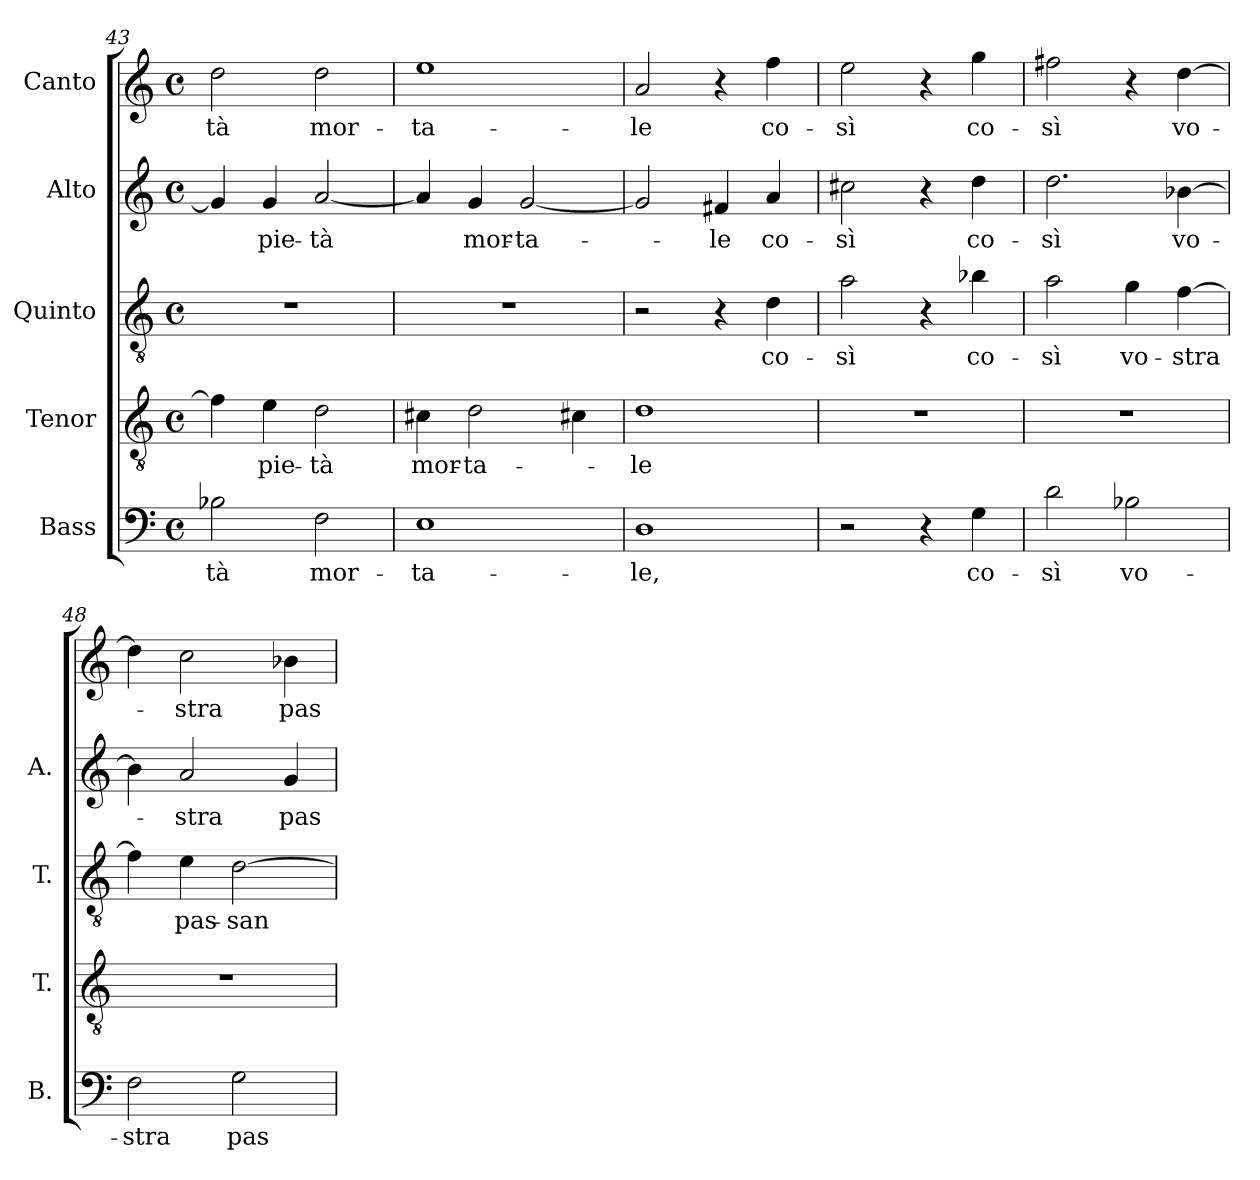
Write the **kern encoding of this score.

**kern	**text	**kern	**text	**kern	**text	**kern	**text	**kern	**text
*part5	*part5	*part4	*part4	*part3	*part3	*part2	*part2	*part1	*part1
*staff5	*staff5	*staff4	*staff4	*staff3	*staff3	*staff2	*staff2	*staff1	*staff1
*I"Bass	*	*I"Tenor	*	*I"Quinto	*	*I"Alto	*	*I"Canto	*
*I'B.	*	*I'T.	*	*I'T.	*	*I'A.	*	*	*
*clefF4	*	*clefGv2	*	*clefGv2	*	*clefG2	*	*clefG2	*
*	*	*ITrd7c12	*	*ITrd7c12	*	*	*	*	*
*k[]	*	*k[]	*	*k[]	*	*k[]	*	*k[]	*
*C:	*	*C:	*	*C:	*	*C:	*	*C:	*
*M4/4	*	*M4/4	*	*M4/4	*	*M4/4	*	*M4/4	*
*met(c)	*	*met(c)	*	*met(c)	*	*met(c)	*	*met(c)	*
=43	=43	=43	=43	=43	=43	=43	=43	=43	=43
!	!LO:LY:b:color=#000000	!	!	!	!	!	!	!	!
!	!	!	!	!	!	!	!	!	!LO:LY:b:color=#000000
2B-Xi\	-tà	4Fi\]	.	1r	.	4gi/]	.	2ddi\	-tà
!	!	!	!LO:LY:b:color=#000000	!	!	!	!	!	!
!	!	!	!	!	!	!	!LO:LY:b:color=#000000	!	!
.	.	4Ei\	pie-	.	.	4gi/	pie-	.	.
!	!LO:LY:b:color=#000000	!	!	!	!	!	!	!	!
!	!	!	!LO:LY:b:color=#000000	!	!	!	!	!	!
!	!	!	!	!	!	!	!LO:LY:b:color=#000000	!	!
!	!	!	!	!	!	!	!	!	!LO:LY:b:color=#000000
2Fi\	mor-	2Di\	-tà	.	.	[<2ai/	-tà	2ddi\	mor-
=44	=44	=44	=44	=44	=44	=44	=44	=44	=44
!	!LO:LY:b:color=#000000	!	!	!	!	!	!	!	!
!	!	!	!LO:LY:b:color=#000000	!	!	!	!	!	!
!	!	!	!	!	!	!	!	!	!LO:LY:b:color=#000000
1Ei	-ta-	4C#Xi\	mor-	1r	.	4ai/]	.	1eei	-ta-
!	!	!	!LO:LY:b:color=#000000	!	!	!	!	!	!
!	!	!	!	!	!	!	!LO:LY:b:color=#000000	!	!
.	.	2Di\	-ta-	.	.	4gi/	mor-	.	.
!	!	!	!	!	!	!	!LO:LY:b:color=#000000	!	!
.	.	.	.	.	.	[<2gi/	-ta-	.	.
.	.	4C#Xi\	.	.	.	.	.	.	.
=45	=45	=45	=45	=45	=45	=45	=45	=45	=45
!	!LO:LY:b:color=#000000	!	!	!	!	!	!	!	!
!	!	!	!LO:LY:b:color=#000000	!	!	!	!	!	!
!	!	!	!	!	!	!	!	!	!LO:LY:b:color=#000000
1Di	-le,	1Di	-le	2r	.	2gi/]	.	2ai/	-le
!	!	!	!	!	!	!	!LO:LY:b:color=#000000	!	!
.	.	.	.	4r	.	4f#Xi/	-le	4r	.
!	!	!	!	!	!LO:LY:b:color=#000000	!	!	!	!
!	!	!	!	!	!	!	!LO:LY:b:color=#000000	!	!
!	!	!	!	!	!	!	!	!	!LO:LY:b:color=#000000
.	.	.	.	4Di\	co-	4ai/	co-	4ffi\	co-
!!LO:LB:g=z
=46	=46	=46	=46	=46	=46	=46	=46	=46	=46
!	!	!	!	!	!LO:LY:b:color=#000000	!	!	!	!
!	!	!	!	!	!	!	!LO:LY:b:color=#000000	!	!
!	!	!	!	!	!	!	!	!	!LO:LY:b:color=#000000
2r	.	1r	.	2Ai\	-sì	2cc#Xi\	-sì	2eei\	-sì
4r	.	.	.	4r	.	4r	.	4r	.
!	!LO:LY:b:color=#000000	!	!	!	!	!	!	!	!
!	!	!	!	!	!LO:LY:b:color=#000000	!	!	!	!
!	!	!	!	!	!	!	!LO:LY:b:color=#000000	!	!
!	!	!	!	!	!	!	!	!	!LO:LY:b:color=#000000
4Gi\	co-	.	.	4B-Xi\	co-	4ddi\	co-	4ggi\	co-
=47	=47	=47	=47	=47	=47	=47	=47	=47	=47
!	!LO:LY:b:color=#000000	!	!	!	!	!	!	!	!
!	!	!	!	!	!LO:LY:b:color=#000000	!	!	!	!
!	!	!	!	!	!	!	!LO:LY:b:color=#000000	!	!
!	!	!	!	!	!	!	!	!	!LO:LY:b:color=#000000
2di\	-sì	1r	.	2Ai\	-sì	2.ddi\	-sì	2ff#Xi\	-sì
!	!LO:LY:b:color=#000000	!	!	!	!	!	!	!	!
!	!	!	!	!	!LO:LY:b:color=#000000	!	!	!	!
2B-Xi\	vo-	.	.	4Gi\	vo-	.	.	4r	.
!	!	!	!	!	!LO:LY:b:color=#000000	!	!	!	!
!	!	!	!	!	!	!	!LO:LY:b:color=#000000	!	!
!	!	!	!	!	!	!	!	!	!LO:LY:b:color=#000000
.	.	.	.	[>4Fi\	-stra	[>4b-Xi\	vo-	[>4ddi\	vo-
=48	=48	=48	=48	=48	=48	=48	=48	=48	=48
!	!LO:LY:b:color=#000000	!	!	!	!	!	!	!	!
2Fi\	-stra	1r	.	4Fi\]	.	4b-i\]	.	4ddi\]	.
!	!	!	!	!	!LO:LY:b:color=#000000	!	!	!	!
!	!	!	!	!	!	!	!LO:LY:b:color=#000000	!	!
!	!	!	!	!	!	!	!	!	!LO:LY:b:color=#000000
.	.	.	.	4Ei\	pas-	2ai/	-stra	2cci\	-stra
!	!LO:LY:b:color=#000000	!	!	!	!	!	!	!	!
!	!	!	!	!	!LO:LY:b:color=#000000	!	!	!	!
2Gi\	pas-	.	.	[>2Di\	-san-	.	.	.	.
!	!	!	!	!	!	!	!LO:LY:b:color=#000000	!	!
!	!	!	!	!	!	!	!	!	!LO:LY:b:color=#000000
.	.	.	.	.	.	4gi/	pas-	4b-Xi\	pas-
=	=	=	=	=	=	=	=	=	=
*-	*-	*-	*-	*-	*-	*-	*-	*-	*-
